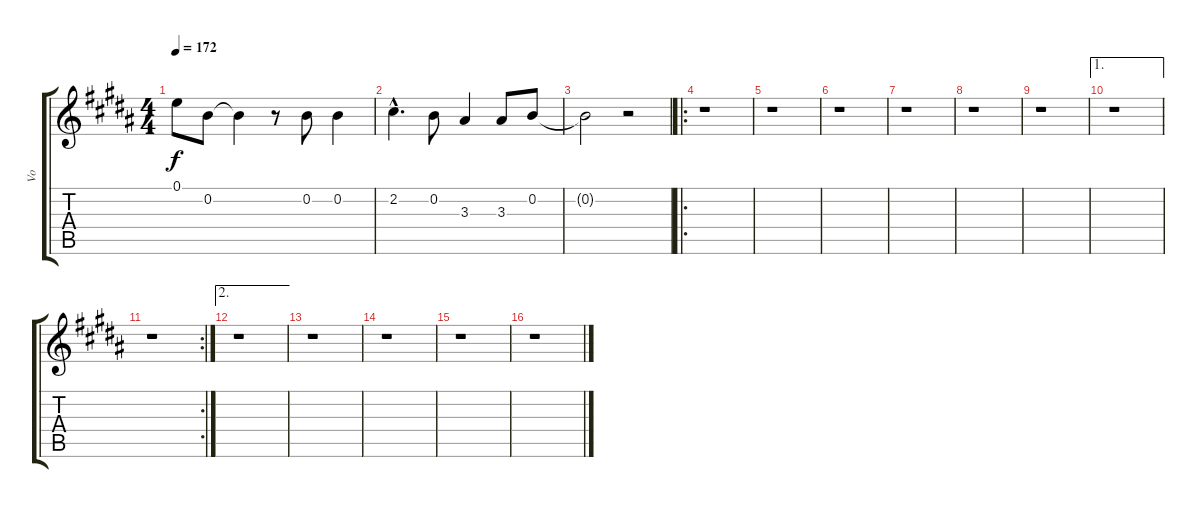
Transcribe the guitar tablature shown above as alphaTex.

\track ("Vo" "Vo") {instrument distortionguitar}
\staff {score tabs}
\tuning (E4 B3 G3 D3 A2 E2) {hide}
\ts (4 4)
\tempo 172
\clef g2
\ks b
0.1{t}.8{dy f} 0.2.8 0.2{t}.4 r.8 0.2.8 0.2.4 |
2.2{hac}.4{d} 0.2.8 3.3.4 3.3.8 0.2.8 |
0.2{t}.2 r.2 |
\ro
r.1 |
r.1 |
r.1 |
r.1 |
r.1 |
r.1 |
\ae 1
r.1 |
\rc 2
r.1 |
\ae 2
r.1 |
r.1 |
r.1 |
r.1 |
r.1
